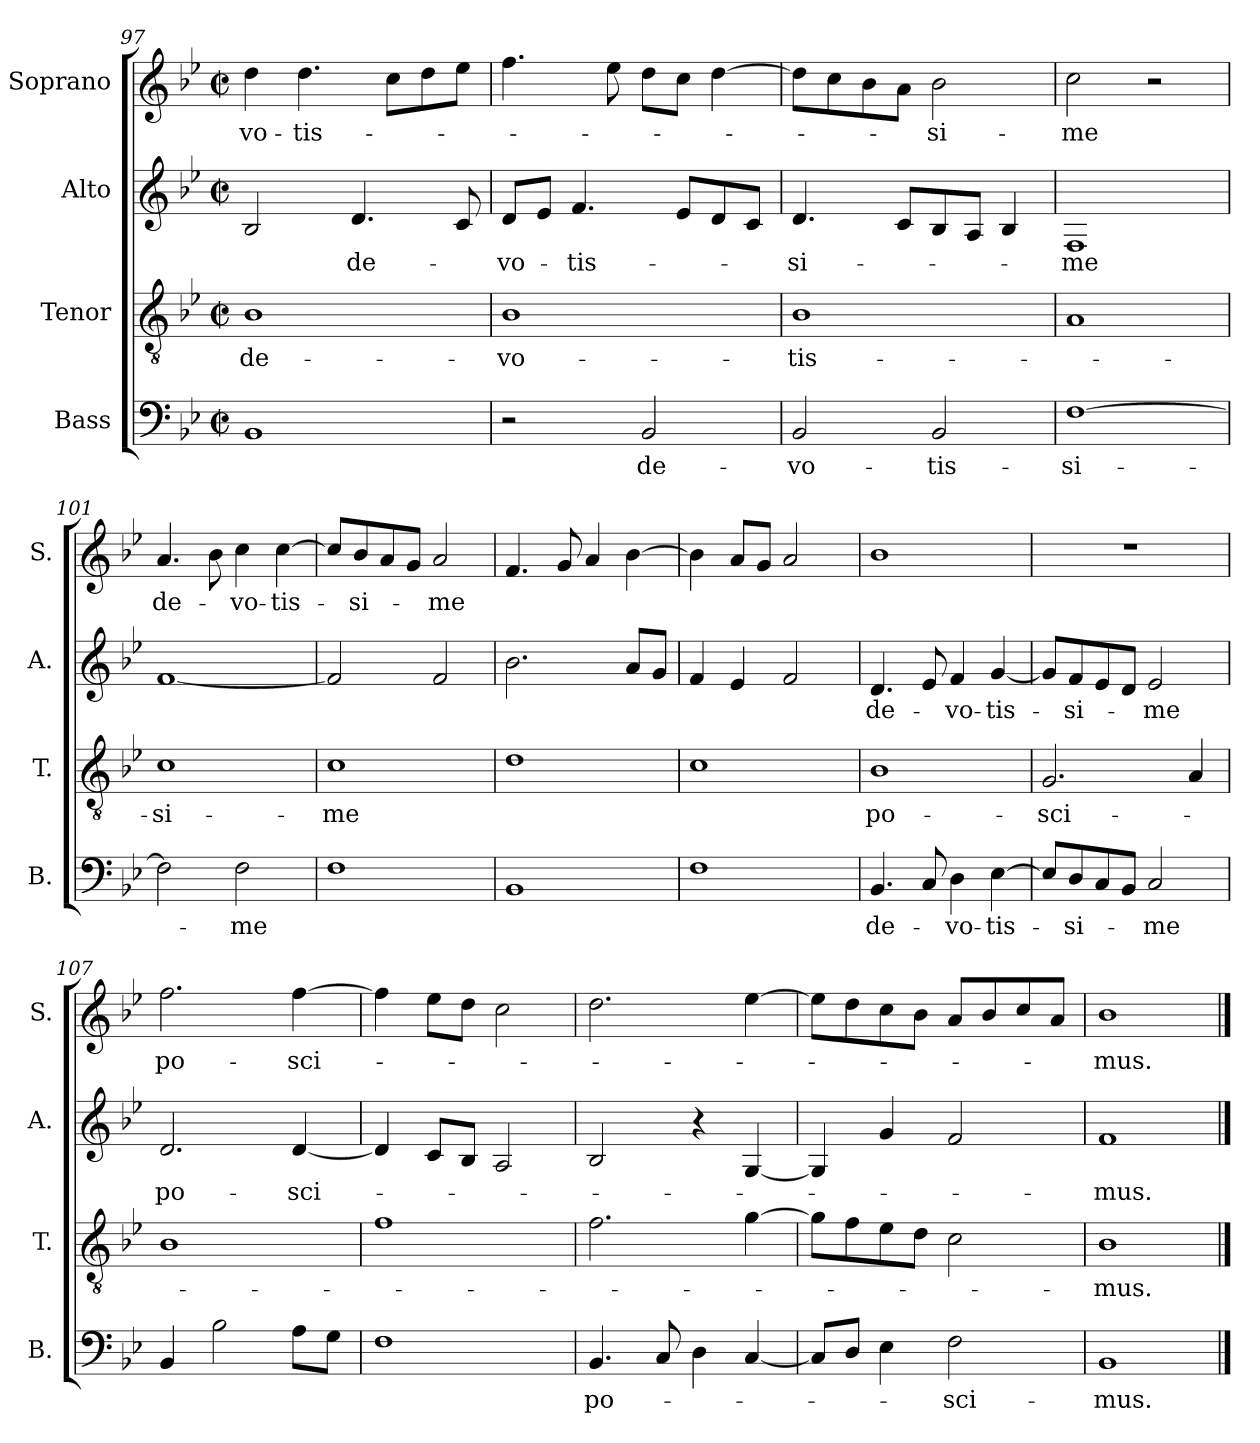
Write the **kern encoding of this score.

**kern	**text	**kern	**text	**kern	**text	**kern	**text
*part4	*part4	*part3	*part3	*part2	*part2	*part1	*part1
*staff4	*staff4	*staff3	*staff3	*staff2	*staff2	*staff1	*staff1
*I"Bass	*	*I"Tenor	*	*I"Alto	*	*I"Soprano	*
*I'B.	*	*I'T.	*	*I'A.	*	*I'S.	*
*clefF4	*	*clefGv2	*	*clefG2	*	*clefG2	*
*k[b-e-]	*	*k[b-e-]	*	*k[b-e-]	*	*k[b-e-]	*
*B-:	*	*B-:	*	*B-:	*	*B-:	*
*M2/2	*	*M2/2	*	*M2/2	*	*M2/2	*
*met(c|)	*	*met(c|)	*	*met(c|)	*	*met(c|)	*
=97	=97	=97	=97	=97	=97	=97	=97
1BB-	.	1B-	de-	2B-/	.	4dd\	-vo-
.	.	.	.	.	.	4.dd\	-tis-
.	.	.	.	4.d/	de-	.	.
.	.	.	.	.	.	8cc\L	.
.	.	.	.	.	.	8dd\	.
.	.	.	.	8c/	.	8ee-\J	.
=98	=98	=98	=98	=98	=98	=98	=98
2r	.	1B-	-vo-	8d/L	-vo-	4.ff\	.
.	.	.	.	8e-/J	.	.	.
.	.	.	.	4.f/	-tis-	.	.
.	.	.	.	.	.	8ee-\	.
2BB-/	de-	.	.	.	.	8dd\L	.
.	.	.	.	8e-/L	.	8cc\J	.
.	.	.	.	8d/	.	[4dd\	.
.	.	.	.	8c/J	.	.	.
=99	=99	=99	=99	=99	=99	=99	=99
2BB-/	-vo-	1B-	-tis-	4.d/	-si-	8dd\L]	.
.	.	.	.	.	.	8cc\	.
.	.	.	.	.	.	8b-\	.
.	.	.	.	8c/L	.	8a\J	.
2BB-/	-tis-	.	.	8B-/	.	2b-\	-si-
.	.	.	.	8A/J	.	.	.
.	.	.	.	4B-/	.	.	.
=100	=100	=100	=100	=100	=100	=100	=100
[>1F	-si-	1A	.	1F	-me	2cc\	-me
.	.	.	.	.	.	2r	.
!!LO:PB:g=z
=101	=101	=101	=101	=101	=101	=101	=101
2F\]	.	1c	-si-	[1f	.	4.a/	de-
.	.	.	.	.	.	8b-\	.
2F\	-me	.	.	.	.	4cc\	-vo-
.	.	.	.	.	.	[>4cc\	-tis-
=102	=102	=102	=102	=102	=102	=102	=102
1F	.	1c	-me	2f/]	.	8cc/L]	.
.	.	.	.	.	.	8b-/	-si-
.	.	.	.	.	.	8a/	.
.	.	.	.	.	.	8g/J	.
.	.	.	.	2f/	.	2a/	-me
=103	=103	=103	=103	=103	=103	=103	=103
1BB-	.	1d	.	2.b-\	.	4.f/	.
.	.	.	.	.	.	8g/	.
.	.	.	.	.	.	4a/	.
.	.	.	.	8a/L	.	[4b-\	.
.	.	.	.	8g/J	.	.	.
=104	=104	=104	=104	=104	=104	=104	=104
1F	.	1c	.	4f/	.	4b-\]	.
.	.	.	.	4e-/	.	8a/L	.
.	.	.	.	.	.	8g/J	.
.	.	.	.	2f/	.	2a/	.
=105	=105	=105	=105	=105	=105	=105	=105
4.BB-/	de-	1B-	po-	4.d/	de-	1b-	.
8C/	.	.	.	8e-/	.	.	.
4D\	-vo-	.	.	4f/	-vo-	.	.
[4E-\	-tis-	.	.	[<4g/	-tis-	.	.
=106	=106	=106	=106	=106	=106	=106	=106
8E-/L]	.	2.G/	-sci-	8g/L]	.	1r	.
8D/	-si-	.	.	8f/	-si-	.	.
8C/	.	.	.	8e-/	.	.	.
8BB-/J	.	.	.	8d/J	.	.	.
2C/	-me	.	.	2e-/	-me	.	.
.	.	4A/	.	.	.	.	.
!!LO:LB:g=z
=107	=107	=107	=107	=107	=107	=107	=107
4BB-/	.	1B-	.	2.d/	po-	2.ff\	po-
2B-\	.	.	.	.	.	.	.
8A\L	.	.	.	[<4d/	-sci-	[>4ff\	-sci-
8G\J	.	.	.	.	.	.	.
=108	=108	=108	=108	=108	=108	=108	=108
1F	.	1f	.	4d/]	.	4ff\]	.
.	.	.	.	8c/L	.	8ee-\L	.
.	.	.	.	8B-/J	.	8dd\J	.
.	.	.	.	2A/	.	2cc\	.
=109	=109	=109	=109	=109	=109	=109	=109
4.BB-/	po-	2.f\	.	2B-/	.	2.dd\	.
8C/	.	.	.	.	.	.	.
4D\	.	.	.	4r	.	.	.
[<4C/	.	[4g\	.	[4G/	.	[>4ee-\	.
=110	=110	=110	=110	=110	=110	=110	=110
8C/L]	.	8g\L]	.	4G/]	.	8ee-\L]	.
8D/J	.	8f\	.	.	.	8dd\	.
4E-\	.	8e-\	.	4g/	.	8cc\	.
.	.	8d\J	.	.	.	8b-\J	.
2F\	-sci-	2c\	.	2f/	.	8a/L	.
.	.	.	.	.	.	8b-/	.
.	.	.	.	.	.	8cc/	.
.	.	.	.	.	.	8a/J	.
=111	=111	=111	=111	=111	=111	=111	=111
1BB-	-mus.	1B-	-mus.	1f	-mus.	1b-	-mus.
==	==	==	==	==	==	==	==
*-	*-	*-	*-	*-	*-	*-	*-
